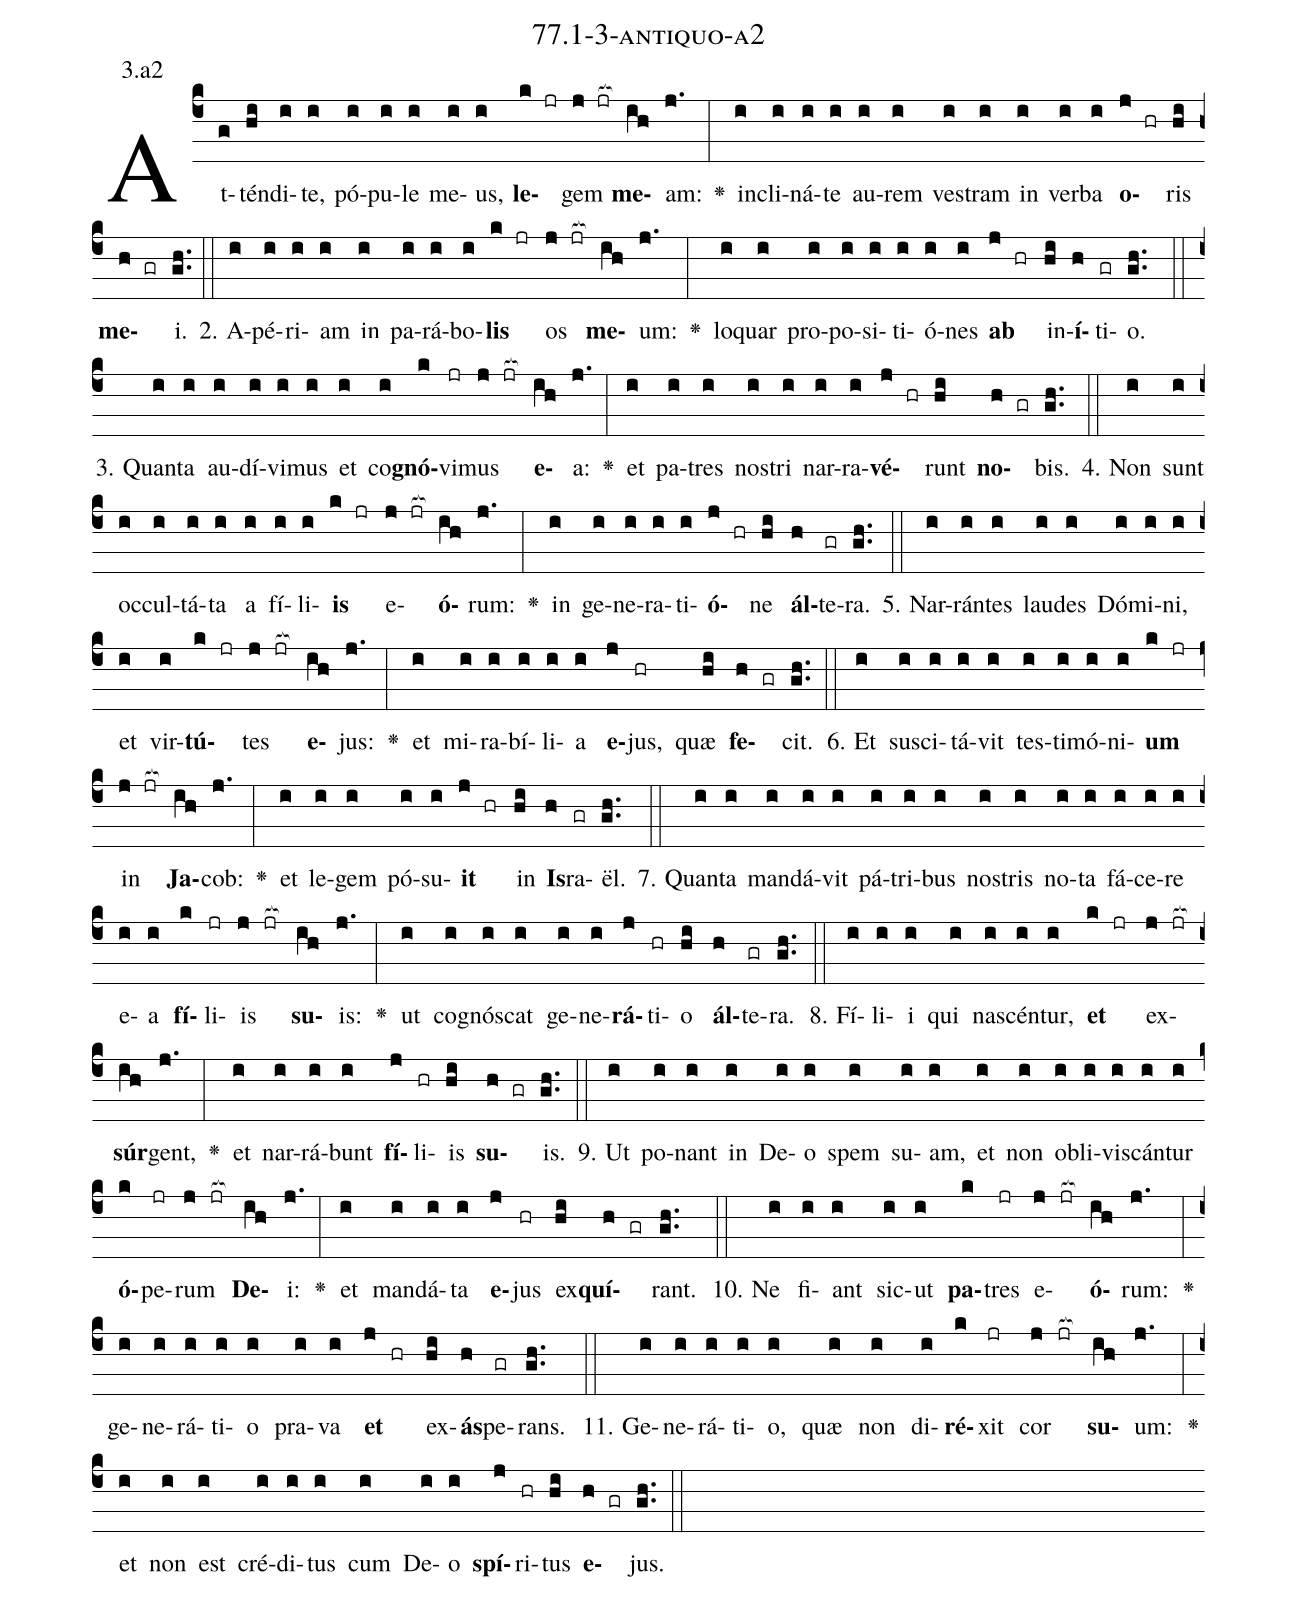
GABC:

name: 77.1-3-antiquo-a2;
annotation: 3.a2;
%%
(c4)At(g)tén(hi)di(i)te,(i) pó(i)pu(i)le(i) me(i)us,(i) <b>le</b>(k jr)gem(j jr[ocb:1{]) <b>me</b>(ih[ocb:0}])am:(j.) <v>\greheightstar</v>(:) in(i)cli(i)ná(i)te(i) au(i)rem(i) ves(i)tram(i) in(i) ver(i)ba(i) <b>o</b>(j hr)ris(hi) <b>me</b>(h gr)i.(gh..) (::)
2. A(i)pé(i)ri(i)am(i) in(i) pa(i)rá(i)bo(i)<b>lis</b>(k jr) os(j jr[ocb:1{]) <b>me</b>(ih[ocb:0}])um:(j.) <v>\greheightstar</v>(:) lo(i)quar(i) pro(i)po(i)si(i)ti(i)ó(i)nes(i) <b>ab</b>(j hr) in(hi)<b>í</b>(h)ti(gr)o.(gh..) (::)
3. Quan(i)ta(i) au(i)dí(i)vi(i)mus(i) et(i) co(i)<b>gnó</b>(k)vi(jr)mus(j jr[ocb:1{]) <b>e</b>(ih[ocb:0}])a:(j.) <v>\greheightstar</v>(:) et(i) pa(i)tres(i) nos(i)tri(i) nar(i)ra(i)<b>vé</b>(j hr)runt(hi) <b>no</b>(h gr)bis.(gh..) (::)
4. Non(i) sunt(i) oc(i)cul(i)tá(i)ta(i) a(i) fí(i)li(i)<b>is</b>(k jr) e(j jr[ocb:1{])<b>ó</b>(ih[ocb:0}])rum:(j.) <v>\greheightstar</v>(:) in(i) ge(i)ne(i)ra(i)ti(i)<b>ó</b>(j hr)ne(hi) <b>ál</b>(h)te(gr)ra.(gh..) (::)
5. Nar(i)rán(i)tes(i) lau(i)des(i) Dó(i)mi(i)ni,(i) et(i) vir(i)<b>tú</b>(k jr)tes(j jr[ocb:1{]) <b>e</b>(ih[ocb:0}])jus:(j.) <v>\greheightstar</v>(:) et(i) mi(i)ra(i)bí(i)li(i)a(i) <b>e</b>(j)jus,(hr) quæ(hi) <b>fe</b>(h gr)cit.(gh..) (::)
6. Et(i) su(i)sci(i)tá(i)vit(i) tes(i)ti(i)mó(i)ni(i)<b>um</b>(k jr) in(j jr[ocb:1{]) <b>Ja</b>(ih[ocb:0}])cob:(j.) <v>\greheightstar</v>(:) et(i) le(i)gem(i) pó(i)su(i)<b>it</b>(j hr) in(hi) <b>Is</b>(h)ra(gr)ël.(gh..) (::)
7. Quan(i)ta(i) man(i)dá(i)vit(i) pá(i)tri(i)bus(i) nos(i)tris(i) no(i)ta(i) fá(i)ce(i)re(i) e(i)a(i) <b>fí</b>(k)li(jr)is(j jr[ocb:1{]) <b>su</b>(ih[ocb:0}])is:(j.) <v>\greheightstar</v>(:) ut(i) co(i)gnós(i)cat(i) ge(i)ne(i)<b>rá</b>(j)ti(hr)o(hi) <b>ál</b>(h)te(gr)ra.(gh..) (::)
8. Fí(i)li(i)i(i) qui(i) na(i)scén(i)tur,(i) <b>et</b>(k jr) ex(j jr[ocb:1{])<b>súr</b>(ih[ocb:0}])gent,(j.) <v>\greheightstar</v>(:) et(i) nar(i)rá(i)bunt(i) <b>fí</b>(j)li(hr)is(hi) <b>su</b>(h gr)is.(gh..) (::)
9. Ut(i) po(i)nant(i) in(i) De(i)o(i) spem(i) su(i)am,(i) et(i) non(i) ob(i)li(i)vis(i)cán(i)tur(i) <b>ó</b>(k)pe(jr)rum(j jr[ocb:1{]) <b>De</b>(ih[ocb:0}])i:(j.) <v>\greheightstar</v>(:) et(i) man(i)dá(i)ta(i) <b>e</b>(j)jus(hr) ex(hi)<b>quí</b>(h gr)rant.(gh..) (::)
10. Ne(i) fi(i)ant(i) sic(i)ut(i) <b>pa</b>(k)tres(jr) e(j jr[ocb:1{])<b>ó</b>(ih[ocb:0}])rum:(j.) <v>\greheightstar</v>(:) ge(i)ne(i)rá(i)ti(i)o(i) pra(i)va(i) <b>et</b>(j hr) ex(hi)<b>ás</b>(h)pe(gr)rans.(gh..) (::)
11. Ge(i)ne(i)rá(i)ti(i)o,(i) quæ(i) non(i) di(i)<b>ré</b>(k)xit(jr) cor(j jr[ocb:1{]) <b>su</b>(ih[ocb:0}])um:(j.) <v>\greheightstar</v>(:) et(i) non(i) est(i) cré(i)di(i)tus(i) cum(i) De(i)o(i) <b>spí</b>(j)ri(hr)tus(hi) <b>e</b>(h gr)jus.(gh..) (::)
